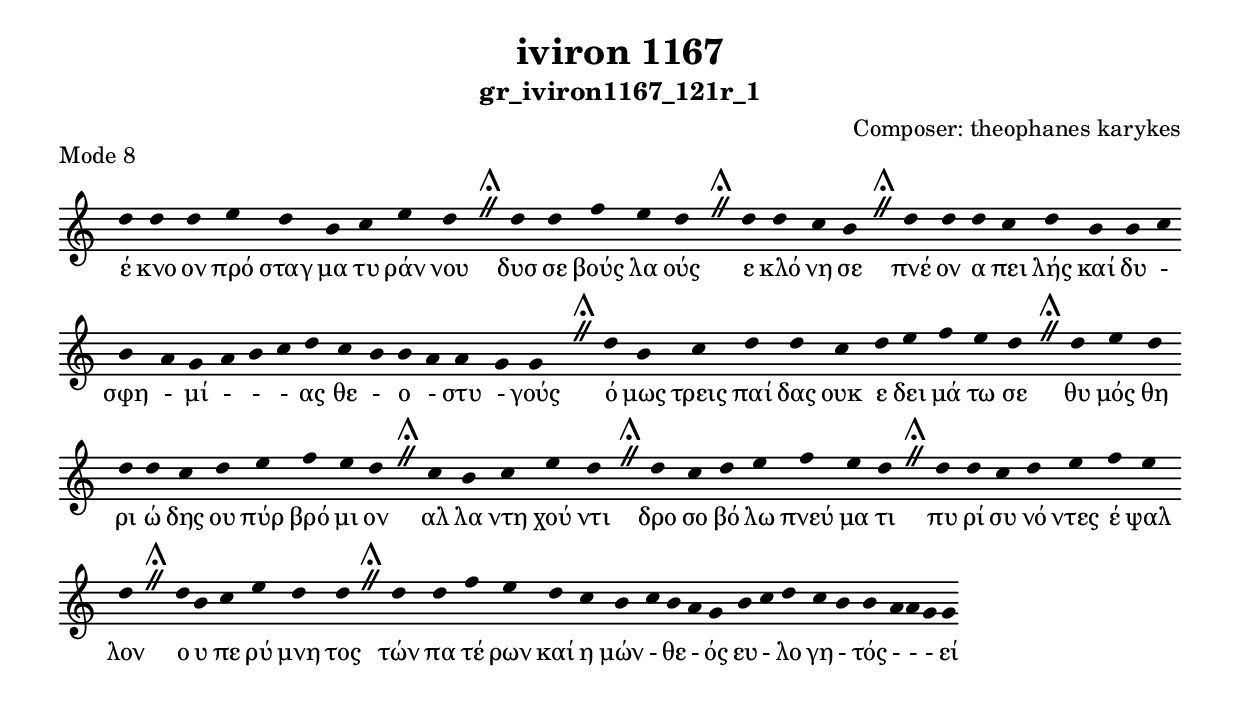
\include "gregorian.ly"

	\header {
 	  title = "iviron 1167"
	  subtitle = "gr_iviron1167_121r_1"
	  composer = "Composer: theophanes karykes"
	  piece = "Mode 8"
	}

	chant = {
	  d''4 d''4 d''4 e''4 d''4 b'4 c''4 e''4 d''4 \divisioMaior
 d''4 d''4 f''4 e''4 d''4 \divisioMaior
 d''4 d''4 c''4 b'4 \divisioMaior
 d''4 d''4 d''4 c''4 d''4 b'4 b'4 c''4 b'4 a'4 g'4 a'4 b'4 c''4 d''4 c''4 b'4 b'4 a'4 a'4 g'4 g'4 \divisioMaior
 d''4 b'4 c''4 d''4 d''4 c''4 d''4 e''4 f''4 e''4 d''4 \divisioMaior
 d''4 e''4 d''4 d''4 d''4 c''4 d''4 e''4 f''4 e''4 d''4 \divisioMaior
 c''4 b'4 c''4 e''4 d''4 \divisioMaior
 d''4 c''4 d''4 e''4 f''4 e''4 d''4 \divisioMaior
 d''4 d''4 c''4 d''4 e''4 f''4 e''4 d''4 \divisioMaior
 d''4 b'4 c''4 e''4 d''4 d''4 \divisioMaior
 d''4 d''4 f''4 e''4 d''4 c''4 b'4 c''4 b'4 a'4 g'4 b'4 c''4 d''4 c''4 b'4 b'4 a'4 a'4 g'4 g'4\finalis
	}

	verba = \lyricmode {έ κνο ον πρό σταγ μα τυ ράν νου 
δυσ σε βούς λα ούς 
ε κλό νη σε 
πνέ ον α πει λής καί δυ - σφη - μί -  -  - ας θε - ο - στυ - γούς 
ό μως τρεις παί δας ουκ ε δει μά τω σε 
θυ μός θη ρι ώ δης ου πύρ βρό μι ον 
αλ λα ντη χού ντι 
δρο σο βό λω πνεύ μα τι 
πυ ρί συ νό ντες έ ψαλ λον 
ο υ πε ρύ μνη τος 
τών πα τέ ρων καί η μών - θε - ός ευ - λο γη - τός -  -  - εί 
	}


	\score {
	  \new Staff <<
	  \new Voice = "melody" \chant
	  \new Lyrics = "one" \lyricsto melody \verba
	  >>
	  \layout {
	    \context {
	      \Staff
	      \remove "Time_signature_engraver"
	      \remove "Bar_engraver"
	    }
	    \context {
	      \Voice
	      \remove "Stem_engraver"
	    }
	  }
	}